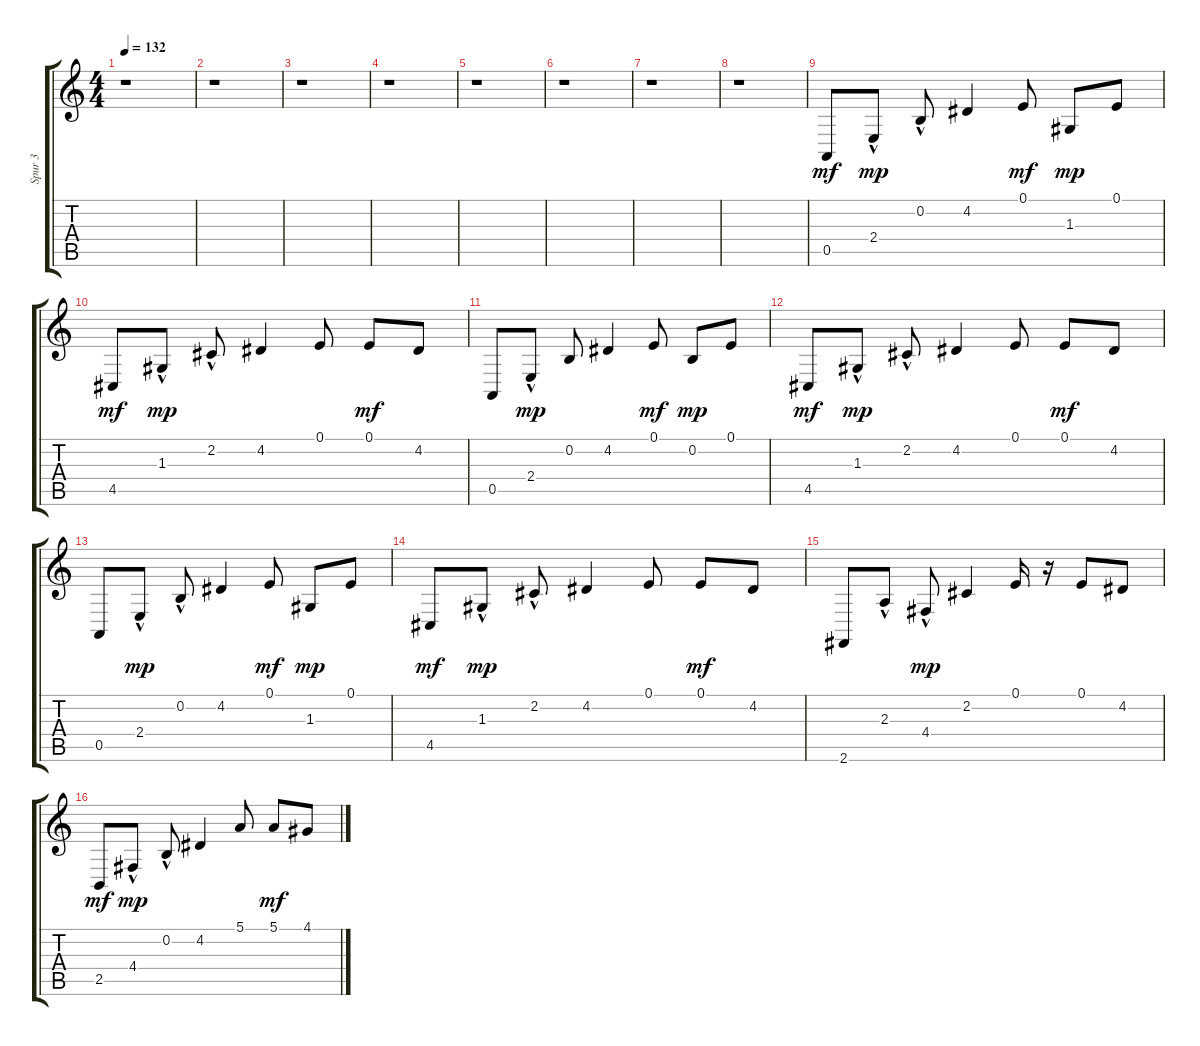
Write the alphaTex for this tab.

\track ("Spur 3" "Spur 3") {instrument electricpiano1}
\staff {score tabs}
\tuning (E4 B3 G3 D3 A2 E2) {hide}
\ts (4 4)
\tempo 132
\clef g2
\ks c
r.1{dy mf} |
r.1 |
r.1 |
r.1 |
r.1 |
r.1 |
r.1 |
r.1 |
0.5.8 2.4{hac}.8{dy mp} 0.2{hac}.8 4.2.4 0.1.8{dy mf} 1.3.8{dy mp} 0.1.8 |
4.5.8{dy mf} 1.3{hac}.8{dy mp} 2.2{hac}.8 4.2.4 0.1.8 0.1.8{dy mf} 4.2.8 |
0.5.8 2.4{hac}.8{dy mp} 0.2.8 4.2.4 0.1.8{dy mf} 0.2.8{dy mp} 0.1.8 |
4.5.8{dy mf} 1.3{hac}.8{dy mp} 2.2{hac}.8 4.2.4 0.1.8 0.1.8{dy mf} 4.2.8 |
0.5.8 2.4{hac}.8{dy mp} 0.2{hac}.8 4.2.4 0.1.8{dy mf} 1.3.8{dy mp} 0.1.8 |
4.5.8{dy mf} 1.3{hac}.8{dy mp} 2.2{hac}.8 4.2.4 0.1.8 0.1.8{dy mf} 4.2.8 |
2.6.8 2.3{hac}.8 4.4{hac}.8{dy mp} 2.2.4 0.1.16 r.16 0.1.8 4.2.8 |
2.5.8{dy mf} 4.4{hac}.8{dy mp} 0.2{hac}.8 4.2.4 5.1.8 5.1.8{dy mf} 4.1.8
